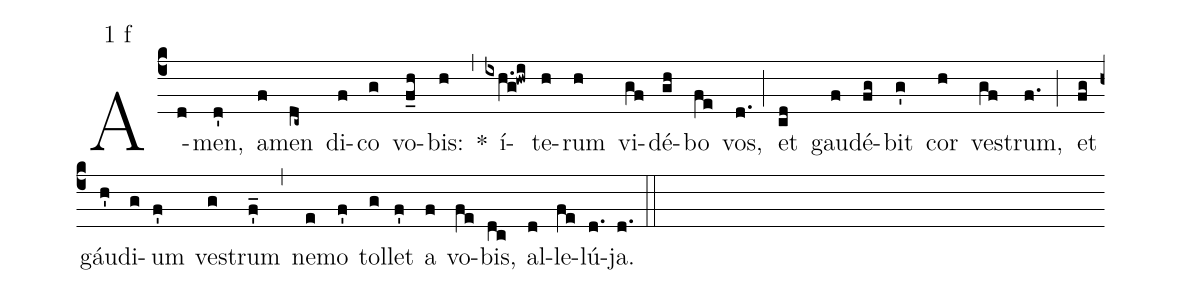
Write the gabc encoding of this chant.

mode:1 f;
%%
(c4) A(d)men,(d') a(f)men(dc~) di(f)co(g) vo(f_h)bis:(h) *(,) í(ixh.g!hwi)te(h)rum(h) vi(gf)dé(gh)bo(fe) vos,(d.) (;) et(cd) gau(f)dé(fg)bit(g') cor(h) ve(gf)strum,(f.) (;) et(fg) gáu(h')di(g)um(f') ve(g)strum(f'_) (,) ne(e)mo(f') tol(g)let(f') a(f) vo(fe)bis,(dc) al(d)le(fe)lú(d.)ja.(d.) (::)
